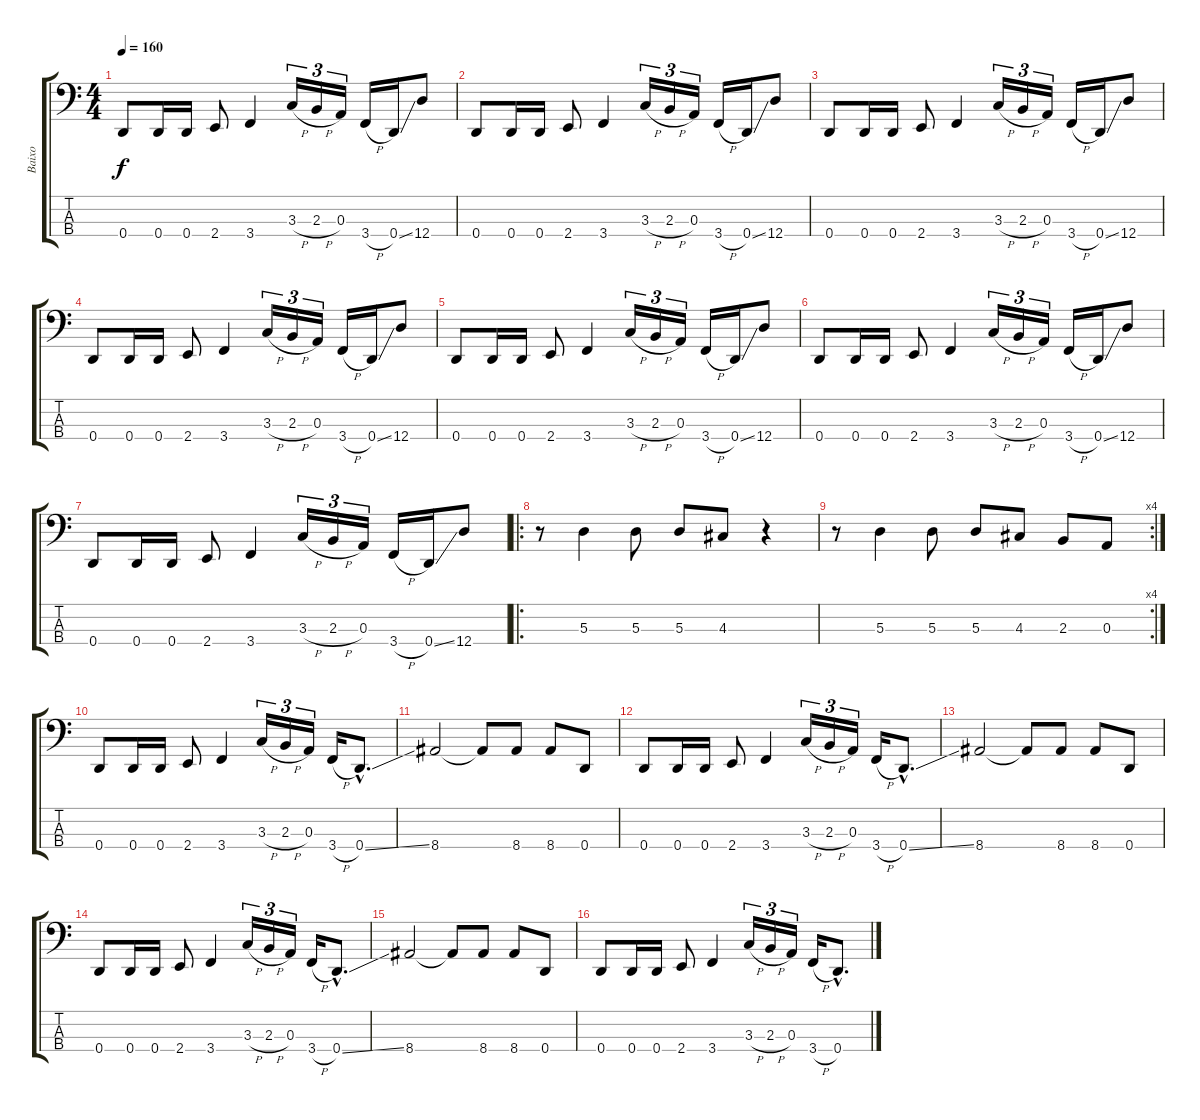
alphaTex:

\track ("Baixo" "Baixo") {instrument electricbasspick}
\staff {score tabs}
\tuning (G2 D2 A1 D1) {hide}
\ts (4 4)
\tempo 160
\clef f4
\ks c
0.4.8{dy f} 0.4.16 0.4.16 2.4.8 3.4.4 3.3{h}.16{tu (3 2)} 2.3{h}.16{tu (3 2)} 0.3.16{tu (3 2)} 3.4{h}.16 0.4{ss}.16 12.4.8 |
0.4.8 0.4.16 0.4.16 2.4.8 3.4.4 3.3{h}.16{tu (3 2)} 2.3{h}.16{tu (3 2)} 0.3.16{tu (3 2)} 3.4{h}.16 0.4{ss}.16 12.4.8 |
0.4.8 0.4.16 0.4.16 2.4.8 3.4.4 3.3{h}.16{tu (3 2)} 2.3{h}.16{tu (3 2)} 0.3.16{tu (3 2)} 3.4{h}.16 0.4{ss}.16 12.4.8 |
0.4.8 0.4.16 0.4.16 2.4.8 3.4.4 3.3{h}.16{tu (3 2)} 2.3{h}.16{tu (3 2)} 0.3.16{tu (3 2)} 3.4{h}.16 0.4{ss}.16 12.4.8 |
0.4.8 0.4.16 0.4.16 2.4.8 3.4.4 3.3{h}.16{tu (3 2)} 2.3{h}.16{tu (3 2)} 0.3.16{tu (3 2)} 3.4{h}.16 0.4{ss}.16 12.4.8 |
0.4.8 0.4.16 0.4.16 2.4.8 3.4.4 3.3{h}.16{tu (3 2)} 2.3{h}.16{tu (3 2)} 0.3.16{tu (3 2)} 3.4{h}.16 0.4{ss}.16 12.4.8 |
0.4.8 0.4.16 0.4.16 2.4.8 3.4.4 3.3{h}.16{tu (3 2)} 2.3{h}.16{tu (3 2)} 0.3.16{tu (3 2)} 3.4{h}.16 0.4{ss}.16 12.4.8 |
\ro
r.8 5.3.4 5.3.8 5.3.8 4.3.8 r.4 |
\rc 4
r.8 5.3.4 5.3.8 5.3.8 4.3.8 2.3.8 0.3.8 |
0.4.8 0.4.16 0.4.16 2.4.8 3.4.4 3.3{h}.16{tu (3 2)} 2.3{h}.16{tu (3 2)} 0.3.16{tu (3 2)} 3.4{h}.16 0.4{ss hac}.8{d} |
8.4.2 8.4{t}.8 8.4.8 8.4.8 0.4.8 |
0.4.8 0.4.16 0.4.16 2.4.8 3.4.4 3.3{h}.16{tu (3 2)} 2.3{h}.16{tu (3 2)} 0.3.16{tu (3 2)} 3.4{h}.16 0.4{ss hac}.8{d} |
8.4.2 8.4{t}.8 8.4.8 8.4.8 0.4.8 |
0.4.8 0.4.16 0.4.16 2.4.8 3.4.4 3.3{h}.16{tu (3 2)} 2.3{h}.16{tu (3 2)} 0.3.16{tu (3 2)} 3.4{h}.16 0.4{ss hac}.8{d} |
8.4.2 8.4{t}.8 8.4.8 8.4.8 0.4.8 |
0.4.8 0.4.16 0.4.16 2.4.8 3.4.4 3.3{h}.16{tu (3 2)} 2.3{h}.16{tu (3 2)} 0.3.16{tu (3 2)} 3.4{h}.16 0.4{ss hac}.8{d}
